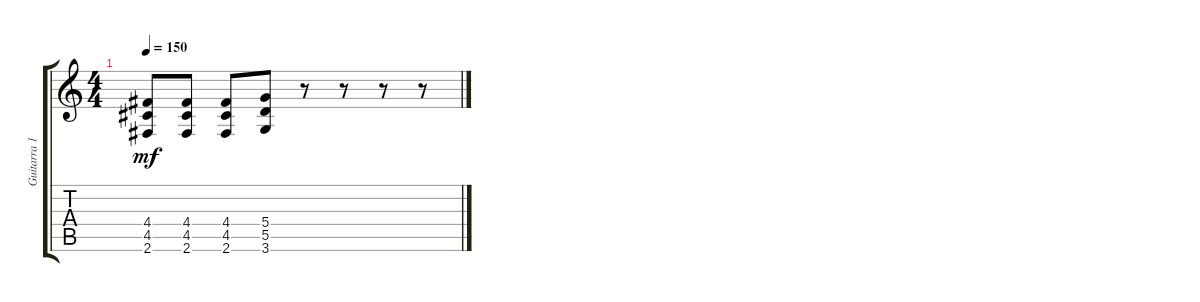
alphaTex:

\track ("Guitarra 1" "Guitarra 1") {instrument overdrivenguitar}
\staff {score tabs}
\tuning (E4 B3 G3 D3 A2 E2) {hide}
\ts (4 4)
\tempo 150
\clef g2
\ks c
(4.4 4.5 2.6).8{dy mf} (4.4 4.5 2.6).8 (4.4 4.5 2.6).8 (5.4 5.5 3.6).8 r.8 r.8 r.8 r.8
